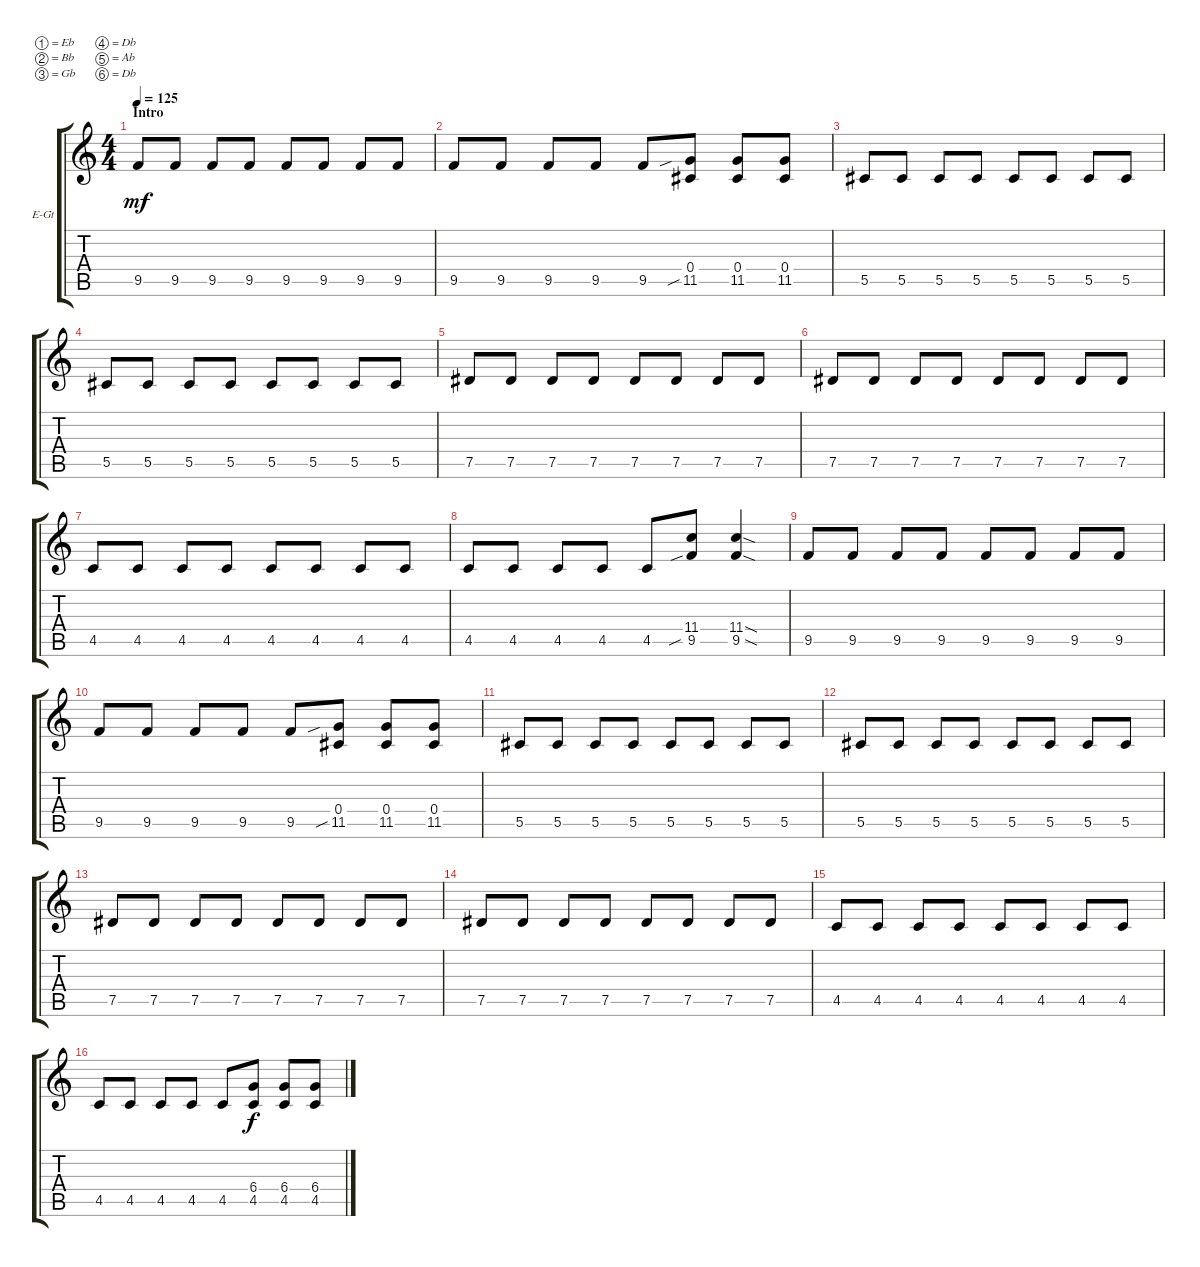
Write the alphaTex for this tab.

\defaultSystemsLayout 4
\bracketExtendMode groupsimilarinstruments
\firstSystemTrackNameOrientation horizontal
\otherSystemsTrackNameOrientation horizontal
\track ("Jack" "E-Gt") {instrument distortionguitar}
\staff {score tabs}
\tuning (Eb4 Bb3 Gb3 Db3 Ab2 Db2)
\ts (4 4)
\section ("" "Intro")
\tempo 125
\clef g2
\scale
0.310786
\ks c
9.5.8{dy mf instrument distortionguitar} 9.5.8 9.5.8 9.5.8 9.5.8 9.5.8 9.5.8 9.5.8 |
\scale
0.230499 9.5.8 9.5.8 9.5.8 9.5.8 9.5.8 (11.5{sib} 0.4).8 (11.5 0.4).8 (11.5 0.4).8 |
\scale
0.26053 5.5.8 5.5.8 5.5.8 5.5.8 5.5.8 5.5.8 5.5.8 5.5.8 |
\scale
0.198424 5.5.8 5.5.8 5.5.8 5.5.8 5.5.8 5.5.8 5.5.8 5.5.8 |
7.5.8 7.5.8 7.5.8 7.5.8 7.5.8 7.5.8 7.5.8 7.5.8 |
7.5.8 7.5.8 7.5.8 7.5.8 7.5.8 7.5.8 7.5.8 7.5.8 |
4.5.8 4.5.8 4.5.8 4.5.8 4.5.8 4.5.8 4.5.8 4.5.8 |
4.5.8 4.5.8 4.5.8 4.5.8 4.5.8 (9.5{sib} 11.4).8 (9.5{sod} 11.4{sod}).4 |
9.5.8 9.5.8 9.5.8 9.5.8 9.5.8 9.5.8 9.5.8 9.5.8 |
9.5.8 9.5.8 9.5.8 9.5.8 9.5.8 (11.5{sib} 0.4).8 (11.5 0.4).8 (11.5 0.4).8 |
5.5.8 5.5.8 5.5.8 5.5.8 5.5.8 5.5.8 5.5.8 5.5.8 |
5.5.8 5.5.8 5.5.8 5.5.8 5.5.8 5.5.8 5.5.8 5.5.8 |
7.5.8 7.5.8 7.5.8 7.5.8 7.5.8 7.5.8 7.5.8 7.5.8 |
7.5.8 7.5.8 7.5.8 7.5.8 7.5.8 7.5.8 7.5.8 7.5.8 |
4.5.8 4.5.8 4.5.8 4.5.8 4.5.8 4.5.8 4.5.8 4.5.8 |
4.5.8 4.5.8 4.5.8 4.5.8 4.5.8 (4.5 6.4).8{dy f} (4.5 6.4).8 (4.5 6.4).8
